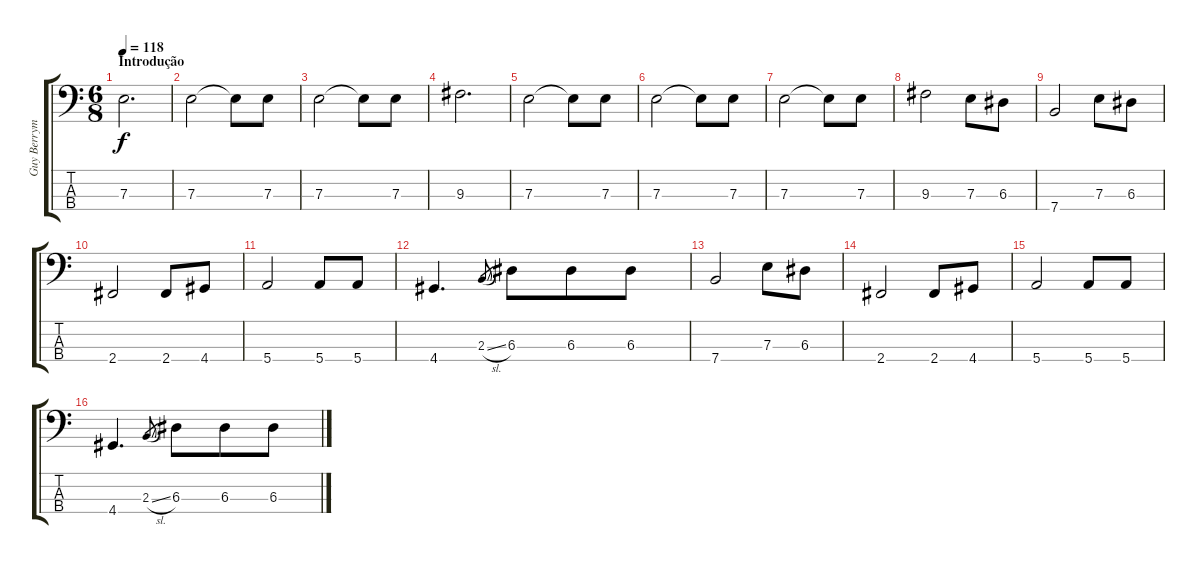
\track ("Guy Berryman (baixo)" "Guy Berrym") {instrument electricbasspick}
\staff {score tabs}
\tuning (G2 D2 A1 E1) {hide}
\ts (6 8)
\section ("" "Introdução")
\tempo 118
\clef f4
\ks c
7.3.2{d dy f instrument electricbasspick} |
7.3.2 7.3{t}.8 7.3.8 |
7.3.2 7.3{t}.8 7.3.8 |
9.3.2{d} |
7.3.2 7.3{t}.8 7.3.8 |
7.3.2 7.3{t}.8 7.3.8 |
7.3.2 7.3{t}.8 7.3.8 |
9.3.2 7.3.8 6.3.8 |
7.4.2 7.3.8 6.3.8 |
2.4.2 2.4.8 4.4.8 |
5.4.2 5.4.8 5.4.8 |
4.4.4{d} 2.3{sl}.8{gr} 6.3.8 6.3.8 6.3.8 |
7.4.2 7.3.8 6.3.8 |
2.4.2 2.4.8 4.4.8 |
5.4.2 5.4.8 5.4.8 |
4.4.4{d} 2.3{sl}.8{gr} 6.3.8 6.3.8 6.3.8
